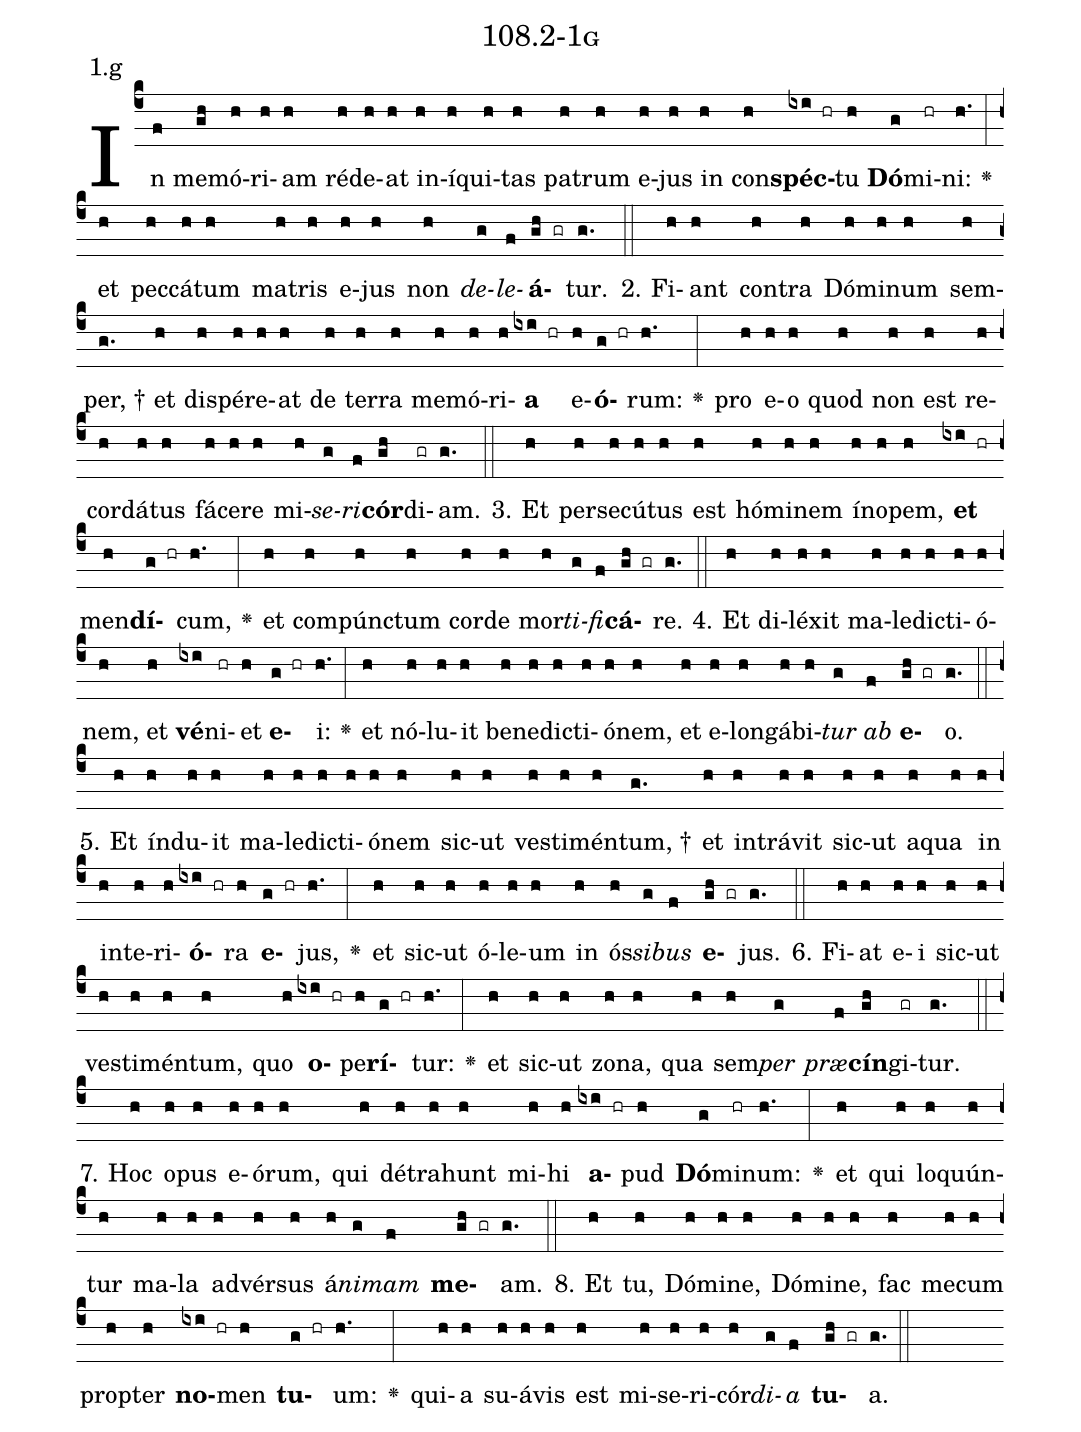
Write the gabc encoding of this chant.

name: 108.2-1g;
annotation: 1.g;
%%
(c4)In(f) me(gh)mó(h)ri(h)am(h) réd(h)e(h)at(h) in(h)í(h)qui(h)tas(h) pa(h)trum(h) e(h)jus(h) in(h) con(h)<b>spéc</b>(ixi hr)tu(h) <b>Dó</b>(g)mi(hr)ni:(h.) <v>\greheightstar</v>(:) et(h) pec(h)cá(h)tum(h) ma(h)tris(h) e(h)jus(h) non(h) <i>de</i>(g)<i>le</i>(f)<b>á</b>(gh gr)tur.(g.) (::)
2. Fi(h)ant(h) con(h)tra(h) Dó(h)mi(h)num(h) sem(h)per, †(g.) et(h) dis(h)pér(h)e(h)at(h) de(h) ter(h)ra(h) me(h)mó(h)ri(h)<b>a</b>(ixi hr) e(h)<b>ó</b>(g hr)rum:(h.) <v>\greheightstar</v>(:) pro(h) e(h)o(h) quod(h) non(h) est(h) re(h)cor(h)dá(h)tus(h) fá(h)ce(h)re(h) mi(h)<i>se</i>(g)<i>ri</i>(f)<b>cór</b>(gh)di(gr)am.(g.) (::)
3. Et(h) per(h)se(h)cú(h)tus(h) est(h) hó(h)mi(h)nem(h) ín(h)o(h)pem,(h) <b>et</b>(ixi hr) men(h)<b>dí</b>(g hr)cum,(h.) <v>\greheightstar</v>(:) et(h) com(h)púnc(h)tum(h) cor(h)de(h) mor(h)<i>ti</i>(g)<i>fi</i>(f)<b>cá</b>(gh gr)re.(g.) (::)
4. Et(h) di(h)lé(h)xit(h) ma(h)le(h)dic(h)ti(h)ó(h)nem,(h) et(h) <b>vé</b>(ixi)ni(hr)et(h) <b>e</b>(g hr)i:(h.) <v>\greheightstar</v>(:) et(h) nó(h)lu(h)it(h) be(h)ne(h)dic(h)ti(h)ó(h)nem,(h) et(h) e(h)lon(h)gá(h)bi(h)<i>tur</i>(g) <i>ab</i>(f) <b>e</b>(gh gr)o.(g.) (::)
5. Et(h) índ(h)u(h)it(h) ma(h)le(h)dic(h)ti(h)ó(h)nem(h) sic(h)ut(h) ves(h)ti(h)mén(h)tum, †(g.) et(h) in(h)trá(h)vit(h) sic(h)ut(h) a(h)qua(h) in(h) in(h)te(h)ri(h)<b>ó</b>(ixi hr)ra(h) <b>e</b>(g hr)jus,(h.) <v>\greheightstar</v>(:) et(h) sic(h)ut(h) ó(h)le(h)um(h) in(h) ós(h)<i>si</i>(g)<i>bus</i>(f) <b>e</b>(gh gr)jus.(g.) (::)
6. Fi(h)at(h) e(h)i(h) sic(h)ut(h) ves(h)ti(h)mén(h)tum,(h) quo(h) <b>o</b>(ixi hr)pe(h)<b>rí</b>(g hr)tur:(h.) <v>\greheightstar</v>(:) et(h) sic(h)ut(h) zo(h)na,(h) qua(h) sem(h)<i>per</i>(g) <i>præ</i>(f)<b>cín</b>(gh)gi(gr)tur.(g.) (::)
7. Hoc(h) o(h)pus(h) e(h)ó(h)rum,(h) qui(h) dé(h)tra(h)hunt(h) mi(h)hi(h) <b>a</b>(ixi hr)pud(h) <b>Dó</b>(g)mi(hr)num:(h.) <v>\greheightstar</v>(:) et(h) qui(h) lo(h)quún(h)tur(h) ma(h)la(h) ad(h)vér(h)sus(h) á(h)<i>ni</i>(g)<i>mam</i>(f) <b>me</b>(gh gr)am.(g.) (::)
8. Et(h) tu,(h) Dó(h)mi(h)ne,(h) Dó(h)mi(h)ne,(h) fac(h) me(h)cum(h) prop(h)ter(h) <b>no</b>(ixi hr)men(h) <b>tu</b>(g hr)um:(h.) <v>\greheightstar</v>(:) qui(h)a(h) su(h)á(h)vis(h) est(h) mi(h)se(h)ri(h)cór(h)<i>di</i>(g)<i>a</i>(f) <b>tu</b>(gh gr)a.(g.) (::)
